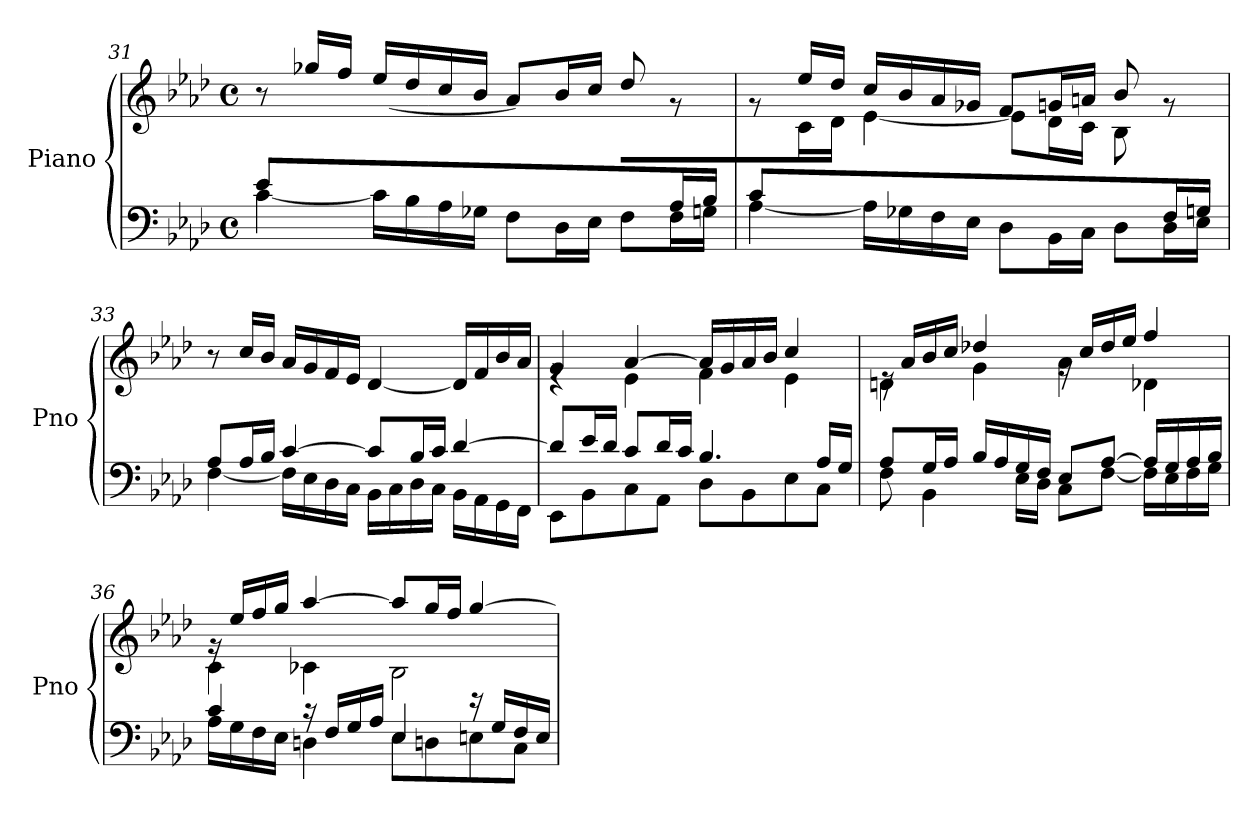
**kern	**kern
*part1	*part1
*staff2	*staff1
*I"Piano	*
*I'Pno	*
*clefF4	*clefG2
*k[b-e-a-d-]	*k[b-e-a-d-]
*M4/4	*M4/4
*met(c)	*met(c)
=31	=31
*^	*^
8e-/L	[4c\	8r	8ryy
2.ryy	.	16gg-X/LL	16e-\L
.	.	16ff/JJ	16f\JJ
.	16c\LL]	16ee-/LL	[4g-X\
.	16B-\	16dd-/	.
.	16A-\	16cc/	.
.	16G-X\JJ	16b-/JJ	.
.	8F\L	8a-/L	8g-\L]
.	16D-\L	16b-/L	16f\L
.	16E-\JJ	16cc/JJ	16e-\JJ
.	8F\L	8dd-/	8d-\L
16A-/L	16F\L	8rg	8ryy
16B-/JJ	16Gn\JJ	.	.
=32	=32	=32	=32
8c/L	[4A-\	8rg	8ryy
2.ryy	.	16ee-/LL	16c\L
.	.	16dd-/JJ	16d-\JJ
.	16A-\LL]	16cc/LL	[4e-\
.	16G-X\	16b-/	.
.	16F\	16a-/	.
.	16E-\JJ	16g-X/JJ	.
.	8D-\L	8f/L	8e-\L]
.	16BB-\L	16gn/L	16d-\L
.	16C\JJ	16an/JJ	16c\JJ
.	8D-\L	8b-/	8B-\L
16F/L	16D-\L	8rg	8ryy
16Gn/JJ	16E-\JJ	.	.
*	*	*v	*v
!!LO:LB:g=z
=33	=33	=33
8A-/L	[4F\	8r
16A-/L	.	16cc/LL
16B-/JJ	.	16b-/JJ
[4c/	16F\LL]	16a-/LL
.	16E-\	16g/
.	16D-\	16f/
.	16C\JJ	16e-/JJ
8c/L]	16BB-\LL	[4d-/
.	16C\	.
16B-/L	16D-\	.
16c/JJ	16C\JJ	.
[4d-/	16BB-\LL	16d-/LL]
.	16AA-\	16f/
.	16GG\	16b-/
.	16FF\JJ	16a-/JJ
=34	=34	=34
*	*	*^
8d-/L]	8EE-\L	4g/	4re
16e-/L	8BB-\	.	.
16d-/JJ	.	.	.
8c/L	8C\	[4a-/	4e-\
16d-/L	8AA-\J	.	.
16c/JJ	.	.	.
4.B-/	8D-\L	16a-/LL]	4f\
.	.	16g/	.
.	8BB-\	16a-/	.
.	.	16b-/JJ	.
.	8E-\	4cc/	4e-\
16A-/LL	8C\J	.	.
16G/JJ	.	.	.
=35	=35	=35	=35
8A-/L	8F\	16re	4dn\
.	.	16a-/LL	.
16G/L	4BB-\	16b-/	.
16A-/JJ	.	16cc/JJ	.
16B-/LL	.	4dd-X/	4g\
16A-/	.	.	.
16G/	16E-\LL	.	.
16F/JJ	16D-\JJ	.	.
8E-/L	8C\L	16rg	4a-\
.	.	16cc/LL	.
[8A-/J	[8F\J	16dd-/	.
.	.	16ee-/JJ	.
16A-/LL]	16F\LL]	4ff/	4d-X\
16G/	16E-\	.	.
16A-/	16F\	.	.
16B-/JJ	16G\JJ	.	.
!!LO:LB:g=z	!!
=36	=36	=36	=36
4c/	16A-\LL	16rg	4c\
.	16G\	16ee-/LL	.
.	16F\	16ff/	.
.	16E-\JJ	16gg/JJ	.
16r	4Dn\	[4aa-/	4c-X\
16F/LL	.	.	.
16G/	.	.	.
16A-/JJ	.	.	.
4E-/	8E-\L	8aa-/L]	2B-\
.	8Dn\	16gg/L	.
.	.	16ff/JJ	.
16r	8En\	[4gg/	.
16G/LL	.	.	.
16F/	8C\J	.	.
16E/JJ	.	.	.
*v	*v	*	*
*	*v	*v
=	=
*-	*-
